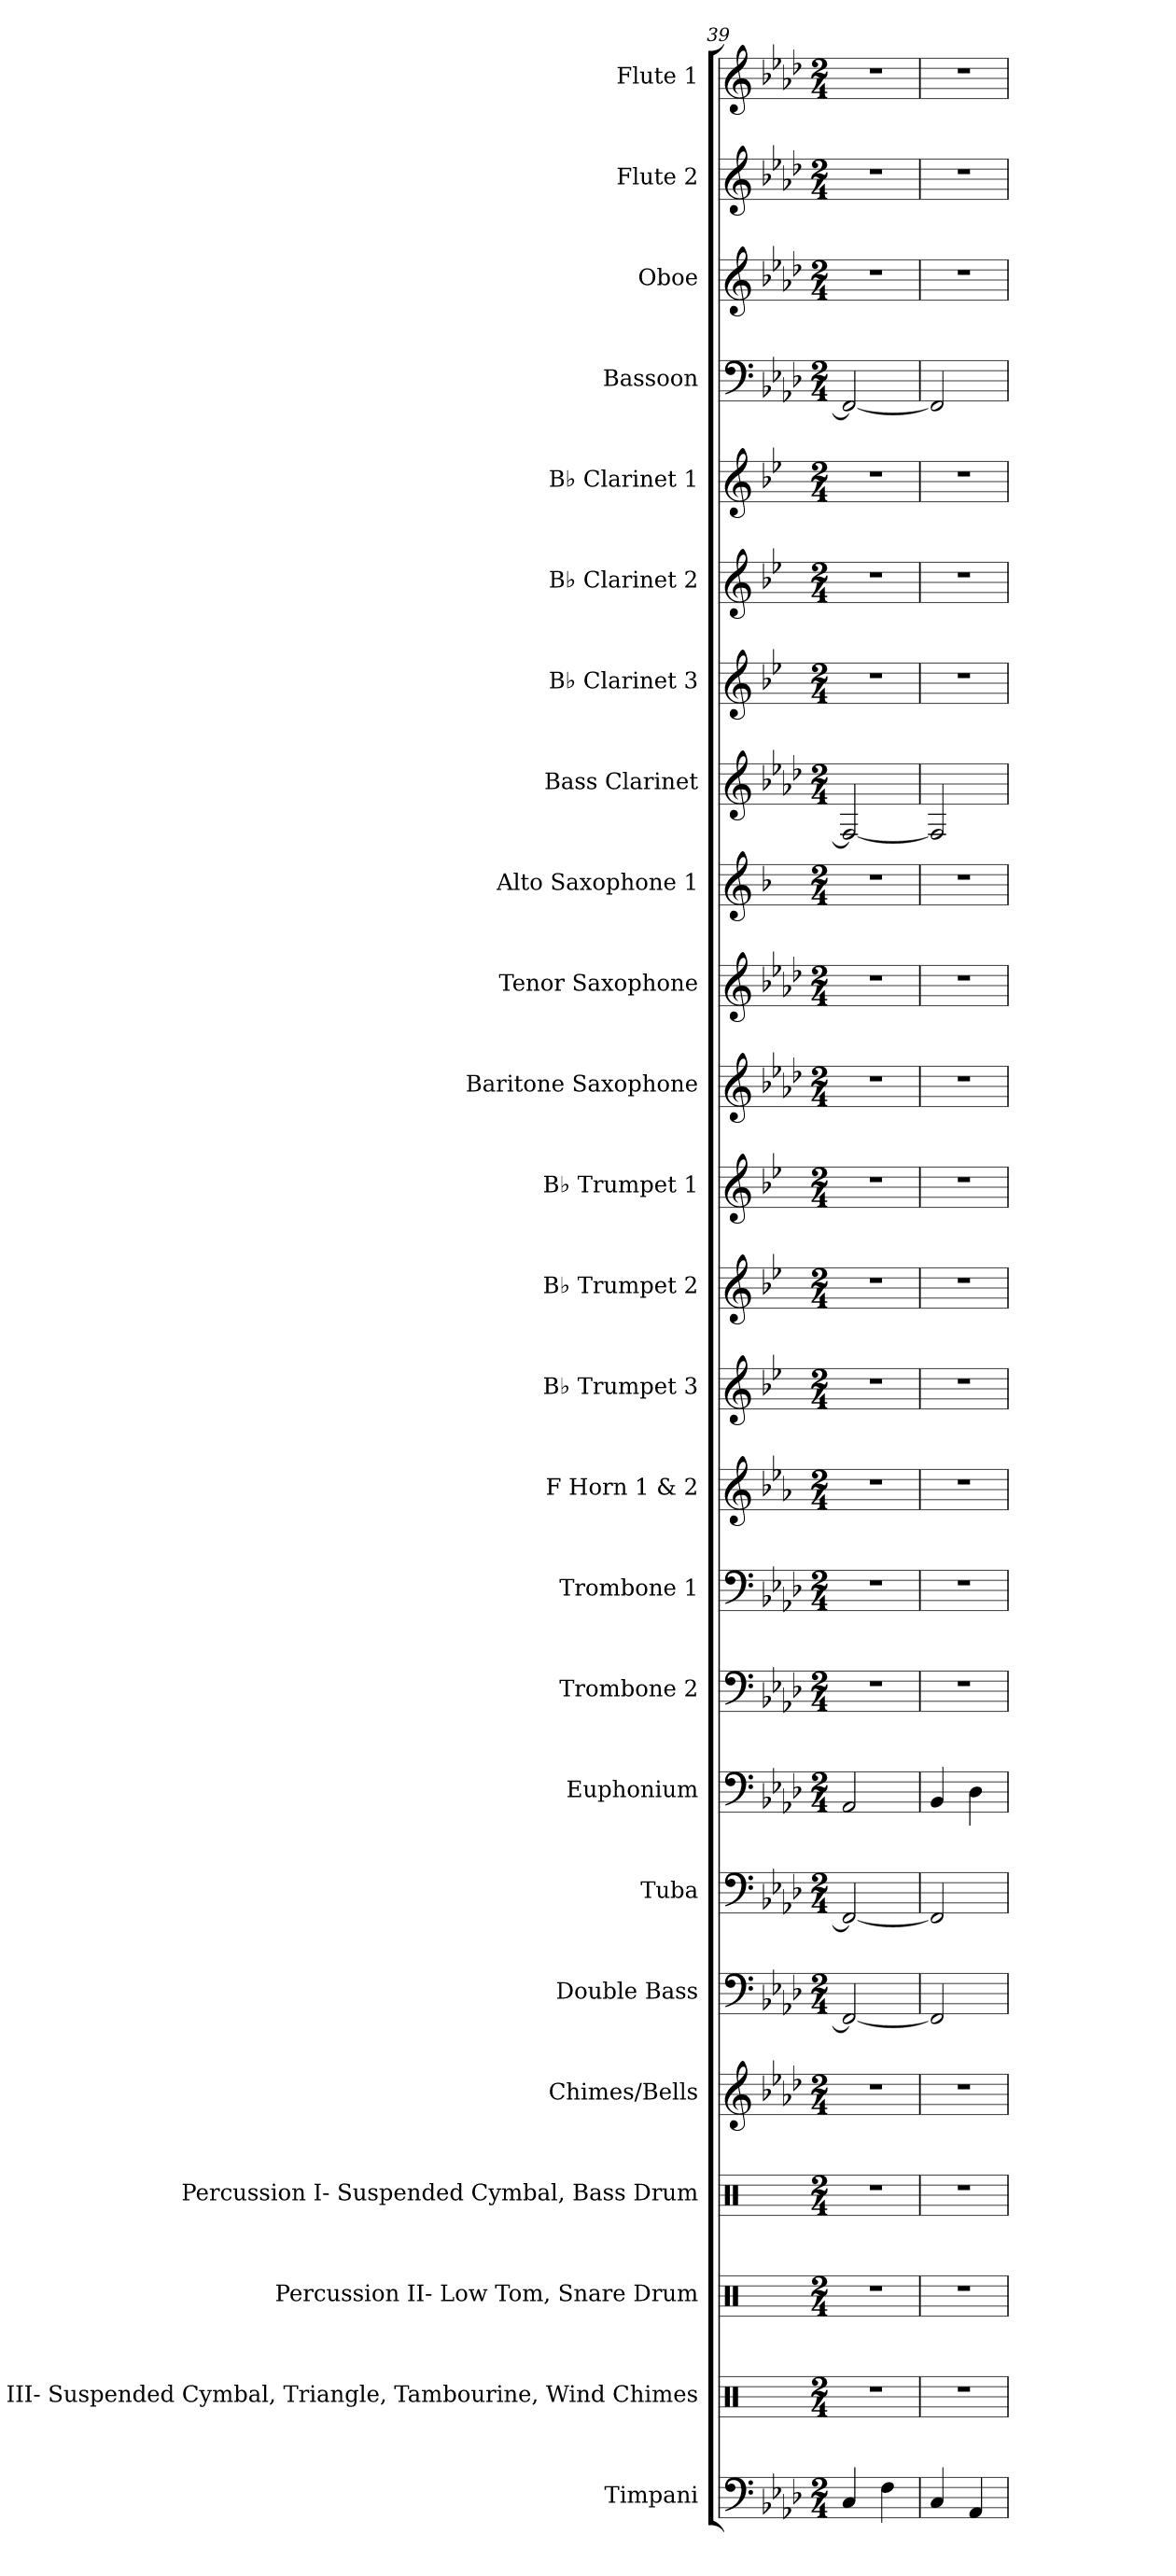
**kern	**kern	**kern	**kern	**kern	**kern	**kern	**kern	**kern	**kern	**kern	**kern	**kern	**kern	**kern	**kern	**kern	**kern	**kern	**kern	**kern	**kern	**kern	**kern	**kern
*part25	*part24	*part23	*part22	*part21	*part20	*part19	*part18	*part17	*part16	*part15	*part14	*part13	*part12	*part11	*part10	*part9	*part8	*part7	*part6	*part5	*part4	*part3	*part2	*part1
*staff25	*staff24	*staff23	*staff22	*staff21	*staff20	*staff19	*staff18	*staff17	*staff16	*staff15	*staff14	*staff13	*staff12	*staff11	*staff10	*staff9	*staff8	*staff7	*staff6	*staff5	*staff4	*staff3	*staff2	*staff1
*I"Timpani	*I"Percussion III- Suspended Cymbal, Triangle,  Tambourine, Wind Chimes	*I"Percussion II- Low Tom, Snare Drum	*I"Percussion I- Suspended Cymbal, Bass Drum	*I"Chimes/Bells	*I"Double Bass	*I"Tuba	*I"Euphonium	*I"Trombone 2	*I"Trombone 1	*I"F Horn 1 &amp; 2	*I"B♭ Trumpet 3	*I"B♭ Trumpet 2	*I"B♭ Trumpet 1	*I"Baritone Saxophone	*I"Tenor Saxophone	*I"Alto Saxophone 1	*I"Bass Clarinet	*I"B♭ Clarinet 3	*I"B♭ Clarinet 2	*I"B♭ Clarinet 1	*I"Bassoon	*I"Oboe	*I"Flute 2	*I"Flute 1
*I'Timp.	*I'Perc. III	*I'Perc.II	*I'Perc. I	*	*I'Db.	*I'Tba.	*I'Euph.	*I'Tbn. 2	*I'Tbn. 1	*I'F Hn. 1 2	*I'B♭ Tpt. 3	*I'B♭ Tpt. 2	*I'B♭ Tpt. 1	*I'Bar. Sax.	*I'T. Sax.	*I'A. Sax. 1	*I'B. Cl.	*I'B♭ Cl. 3	*I'B♭ Cl. 2	*I'B♭ Cl. 1	*I'Bsn.	*I'Ob.	*I'Fl. 2	*I'Fl. 1
*clefF4	*clefX	*clefX	*clefX	*clefG2	*clefF4	*clefF4	*clefF4	*clefF4	*clefF4	*clefG2	*clefG2	*clefG2	*clefG2	*clefG2	*clefG2	*clefG2	*clefG2	*clefG2	*clefG2	*clefG2	*clefF4	*clefG2	*clefG2	*clefG2
*	*	*	*	*ITrd-14c-24	*ITrd7c12	*	*	*	*	*ITrd4c7	*ITrd1c2	*ITrd1c2	*ITrd1c2	*ITrd12c21	*ITrd8c14	*ITrd5c9	*ITrd8c14	*ITrd1c2	*ITrd1c2	*ITrd1c2	*	*	*	*
*k[b-e-a-d-]	*k[]	*k[]	*k[]	*k[b-e-a-d-]	*k[b-e-a-d-]	*k[b-e-a-d-]	*k[b-e-a-d-]	*k[b-e-a-d-]	*k[b-e-a-d-]	*k[b-e-a-d-]	*k[b-e-a-d-]	*k[b-e-a-d-]	*k[b-e-a-d-]	*k[b-e-a-d-]	*k[b-e-a-d-]	*k[b-e-a-d-]	*k[b-e-a-d-]	*k[b-e-a-d-]	*k[b-e-a-d-]	*k[b-e-a-d-]	*k[b-e-a-d-]	*k[b-e-a-d-]	*k[b-e-a-d-]	*k[b-e-a-d-]
*M2/4	*M2/4	*M2/4	*M2/4	*M2/4	*M2/4	*M2/4	*M2/4	*M2/4	*M2/4	*M2/4	*M2/4	*M2/4	*M2/4	*M2/4	*M2/4	*M2/4	*M2/4	*M2/4	*M2/4	*M2/4	*M2/4	*M2/4	*M2/4	*M2/4
=39	=39	=39	=39	=39	=39	=39	=39	=39	=39	=39	=39	=39	=39	=39	=39	=39	=39	=39	=39	=39	=39	=39	=39	=39
4C/	2r	2r	2r	2r	2FFF/_	2FF/_	2AA-/	2r	2r	2r	2r	2r	2r	2r	2r	2r	2FF/_	2r	2r	2r	2FF/_	2r	2r	2r
4F\	.	.	.	.	.	.	.	.	.	.	.	.	.	.	.	.	.	.	.	.	.	.	.	.
=40	=40	=40	=40	=40	=40	=40	=40	=40	=40	=40	=40	=40	=40	=40	=40	=40	=40	=40	=40	=40	=40	=40	=40	=40
4C/	2r	2r	2r	2r	2FFF/]	2FF/]	4BB-/	2r	2r	2r	2r	2r	2r	2r	2r	2r	2FF/]	2r	2r	2r	2FF/]	2r	2r	2r
4AA-/	.	.	.	.	.	.	4D-\	.	.	.	.	.	.	.	.	.	.	.	.	.	.	.	.	.
=	=	=	=	=	=	=	=	=	=	=	=	=	=	=	=	=	=	=	=	=	=	=	=	=
*-	*-	*-	*-	*-	*-	*-	*-	*-	*-	*-	*-	*-	*-	*-	*-	*-	*-	*-	*-	*-	*-	*-	*-	*-
